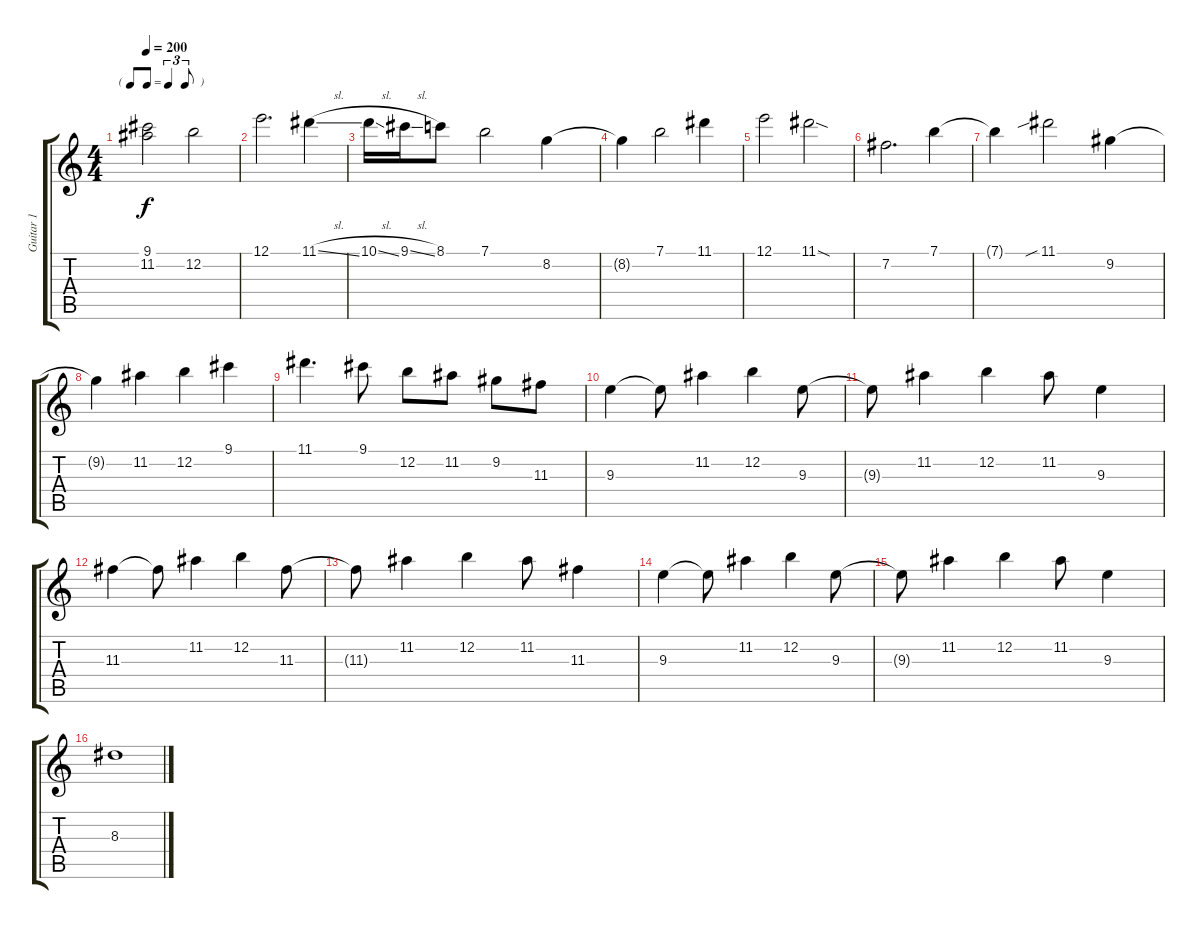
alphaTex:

\track ("Guitar 1" "Guitar 1") {instrument overdrivenguitar}
\staff {score tabs}
\tuning (E4 B3 G3 D3 A2 E2) {hide}
\ts (4 4)
\tf triplet8th
\tempo 200
\clef g2
\ks c
(9.1 11.2{t}).2{dy f} 12.2.2 |
12.1.2{d} 11.1{sl}.4 |
10.1{sl}.16 9.1{sl}.16 8.1.8 7.1.2 8.2.4 |
8.2{t}.4 7.1.2 11.1.4 |
12.1.2 11.1{sod}.2 |
7.2.2{d} 7.1.4 |
7.1{t}.4 11.1{sib}.2 9.2.4 |
9.2{t}.4 11.2.4 12.2.4 9.1.4 |
11.1.4{d} 9.1.8 12.2.8 11.2.8 9.2.8 11.3.8 |
9.3.4 9.3{t}.8 11.2.4 12.2.4 9.3.8 |
9.3{t}.8 11.2.4 12.2.4 11.2.8 9.3.4 |
11.3.4 11.3{t}.8 11.2.4 12.2.4 11.3.8 |
11.3{t}.8 11.2.4 12.2.4 11.2.8 11.3.4 |
9.3.4 9.3{t}.8 11.2.4 12.2.4 9.3.8 |
9.3{t}.8 11.2.4 12.2.4 11.2.8 9.3.4 |
8.3.1
